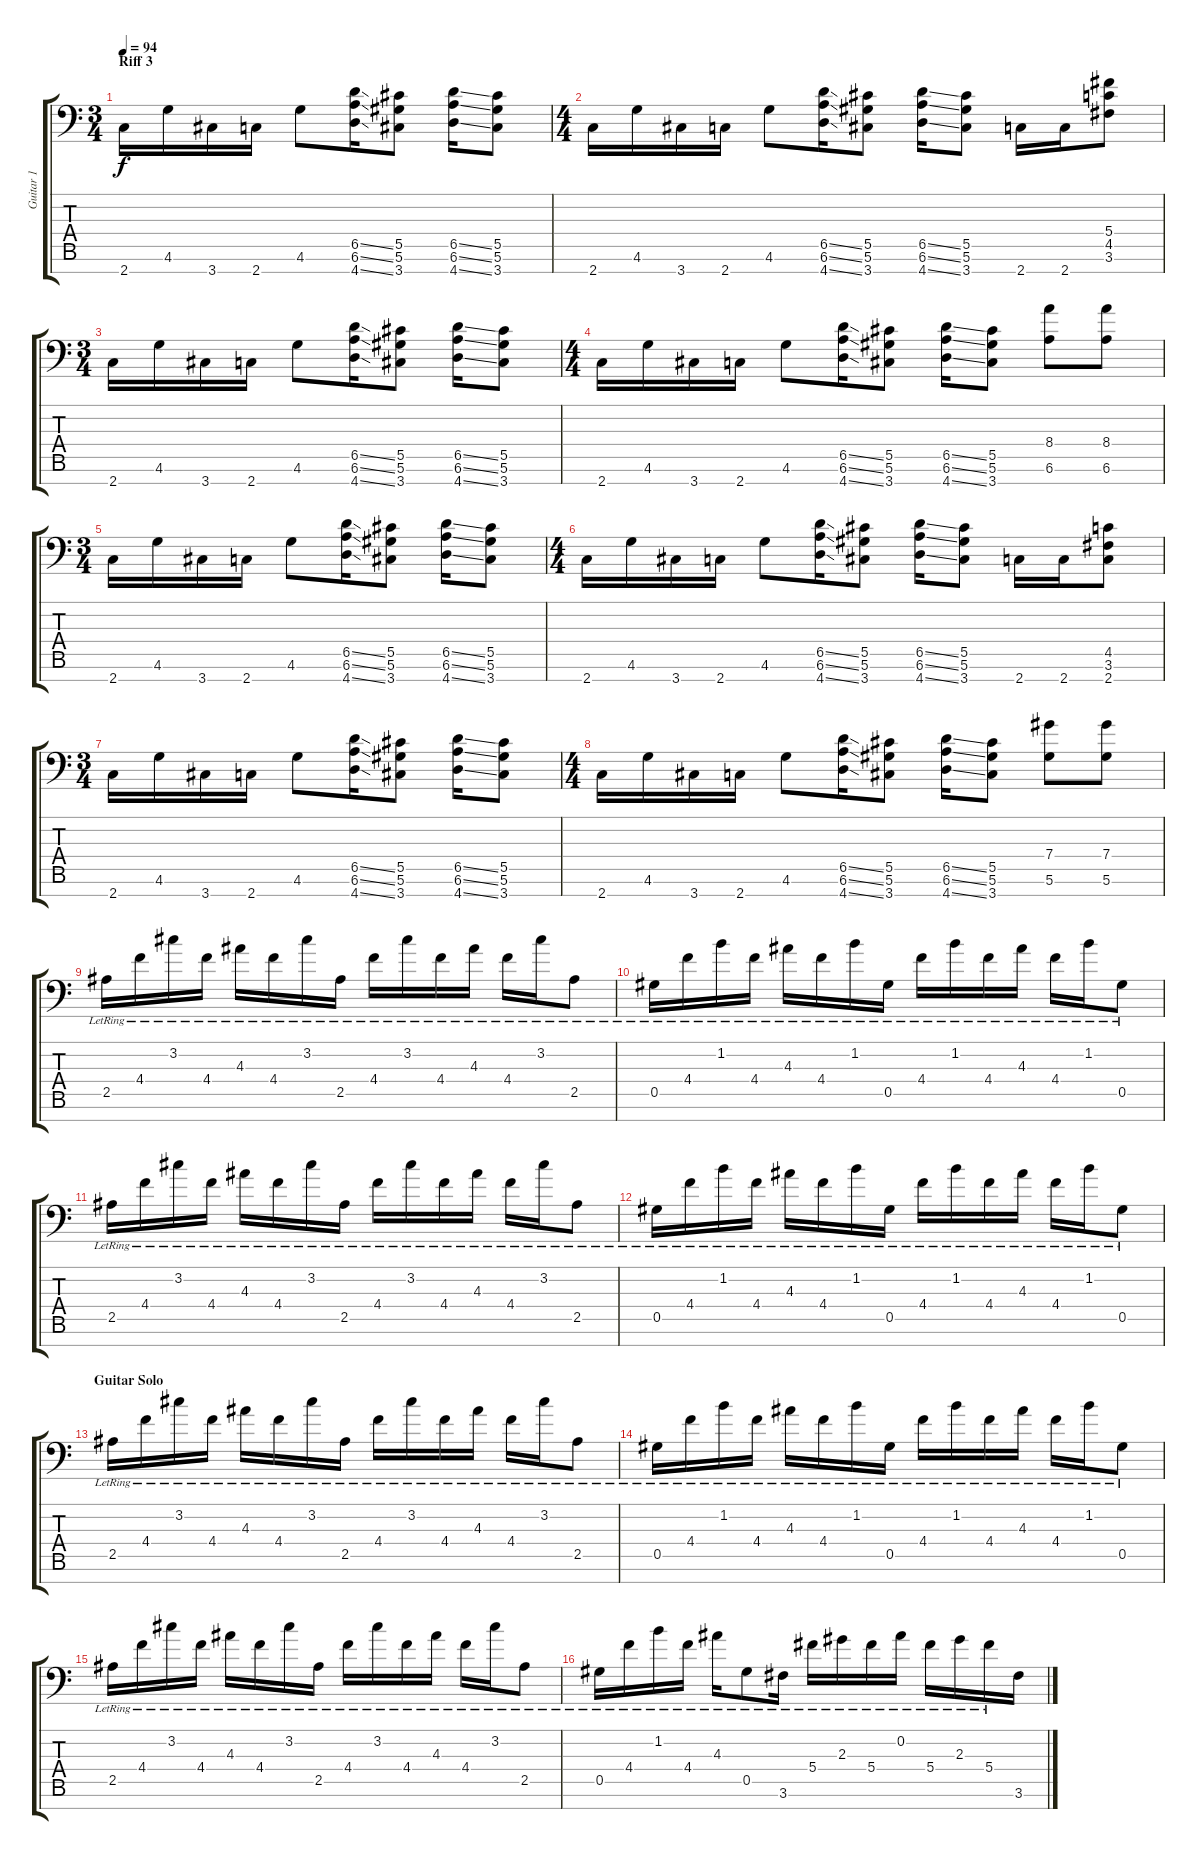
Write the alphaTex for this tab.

\track ("Guitar 1" "Guitar 1") {instrument electricguitarclean}
\staff {score tabs}
\tuning (Eb4 Bb3 Gb3 Db3 Ab2 Eb2 Bb1) {hide}
\ts (3 4)
\section ("" "Riff 3")
\tempo 94
\clef f4
\ks c
2.7.16{dy f} 4.6.16 3.7.16 2.7.16 4.6.8 (6.5{ss} 6.6{ss} 4.7{ss}).16 (5.5 5.6 3.7).8 (6.5{ss} 6.6{ss} 4.7{ss}).16 (5.5 5.6 3.7).8 |
\ts (4 4)
2.7.16 4.6.16 3.7.16 2.7.16 4.6.8 (6.5{ss} 6.6{ss} 4.7{ss}).16 (5.5 5.6 3.7).8 (6.5{ss} 6.6{ss} 4.7{ss}).16 (5.5 5.6 3.7).8 2.7.16 2.7.16 (5.4 4.5 3.6).8 |
\ts (3 4)
2.7.16 4.6.16 3.7.16 2.7.16 4.6.8 (6.5{ss} 6.6{ss} 4.7{ss}).16 (5.5 5.6 3.7).8 (6.5{ss} 6.6{ss} 4.7{ss}).16 (5.5 5.6 3.7).8 |
\ts (4 4)
2.7.16 4.6.16 3.7.16 2.7.16 4.6.8 (6.5{ss} 6.6{ss} 4.7{ss}).16 (5.5 5.6 3.7).8 (6.5{ss} 6.6{ss} 4.7{ss}).16 (5.5 5.6 3.7).8 (8.4 6.6).8 (8.4 6.6).8 |
\ts (3 4)
2.7.16 4.6.16 3.7.16 2.7.16 4.6.8 (6.5{ss} 6.6{ss} 4.7{ss}).16 (5.5 5.6 3.7).8 (6.5{ss} 6.6{ss} 4.7{ss}).16 (5.5 5.6 3.7).8 |
\ts (4 4)
2.7.16 4.6.16 3.7.16 2.7.16 4.6.8 (6.5{ss} 6.6{ss} 4.7{ss}).16 (5.5 5.6 3.7).8 (6.5{ss} 6.6{ss} 4.7{ss}).16 (5.5 5.6 3.7).8 2.7.16 2.7.16 (4.5 3.6 2.7).8 |
\ts (3 4)
2.7.16 4.6.16 3.7.16 2.7.16 4.6.8 (6.5{ss} 6.6{ss} 4.7{ss}).16 (5.5 5.6 3.7).8 (6.5{ss} 6.6{ss} 4.7{ss}).16 (5.5 5.6 3.7).8 |
\ts (4 4)
2.7.16 4.6.16 3.7.16 2.7.16 4.6.8 (6.5{ss} 6.6{ss} 4.7{ss}).16 (5.5 5.6 3.7).8 (6.5{ss} 6.6{ss} 4.7{ss}).16 (5.5 5.6 3.7).8 (7.4 5.6).8 (7.4 5.6).8 |
2.5{lr}.16{volume 16 balance 8 instrument electricguitarclean} 4.4{lr}.16 3.2{lr}.16 4.4{lr}.16 4.3{lr}.16 4.4{lr}.16 3.2{lr}.16 2.5{lr}.16 4.4{lr}.16 3.2{lr}.16 4.4{lr}.16 4.3{lr}.16 4.4{lr}.16 3.2{lr}.16 2.5{lr}.8 |
0.5{lr}.16 4.4{lr}.16 1.2{lr}.16 4.4{lr}.16 4.3{lr}.16 4.4{lr}.16 1.2{lr}.16 0.5{lr}.16 4.4{lr}.16 1.2{lr}.16 4.4{lr}.16 4.3{lr}.16 4.4{lr}.16 1.2{lr}.16 0.5{lr}.8 |
2.5{lr}.16 4.4{lr}.16 3.2{lr}.16 4.4{lr}.16 4.3{lr}.16 4.4{lr}.16 3.2{lr}.16 2.5{lr}.16 4.4{lr}.16 3.2{lr}.16 4.4{lr}.16 4.3{lr}.16 4.4{lr}.16 3.2{lr}.16 2.5{lr}.8 |
0.5{lr}.16 4.4{lr}.16 1.2{lr}.16 4.4{lr}.16 4.3{lr}.16 4.4{lr}.16 1.2{lr}.16 0.5{lr}.16 4.4{lr}.16 1.2{lr}.16 4.4{lr}.16 4.3{lr}.16 4.4{lr}.16 1.2{lr}.16 0.5{lr}.8 |
\section ("" "Guitar Solo")
2.5{lr}.16 4.4{lr}.16 3.2{lr}.16 4.4{lr}.16 4.3{lr}.16 4.4{lr}.16 3.2{lr}.16 2.5{lr}.16 4.4{lr}.16 3.2{lr}.16 4.4{lr}.16 4.3{lr}.16 4.4{lr}.16 3.2{lr}.16 2.5{lr}.8 |
0.5{lr}.16 4.4{lr}.16 1.2{lr}.16 4.4{lr}.16 4.3{lr}.16 4.4{lr}.16 1.2{lr}.16 0.5{lr}.16 4.4{lr}.16 1.2{lr}.16 4.4{lr}.16 4.3{lr}.16 4.4{lr}.16 1.2{lr}.16 0.5{lr}.8 |
2.5{lr}.16 4.4{lr}.16 3.2{lr}.16 4.4{lr}.16 4.3{lr}.16 4.4{lr}.16 3.2{lr}.16 2.5{lr}.16 4.4{lr}.16 3.2{lr}.16 4.4{lr}.16 4.3{lr}.16 4.4{lr}.16 3.2{lr}.16 2.5{lr}.8 |
0.5{lr}.16 4.4{lr}.16 1.2{lr}.16 4.4{lr}.16 4.3{lr}.16 0.5{lr}.8 3.6{lr}.16 5.4{lr}.16 2.3{lr}.16 5.4{lr}.16 0.2{lr}.16 5.4{lr}.16 2.3{lr}.16 5.4{lr}.16 3.6.16
